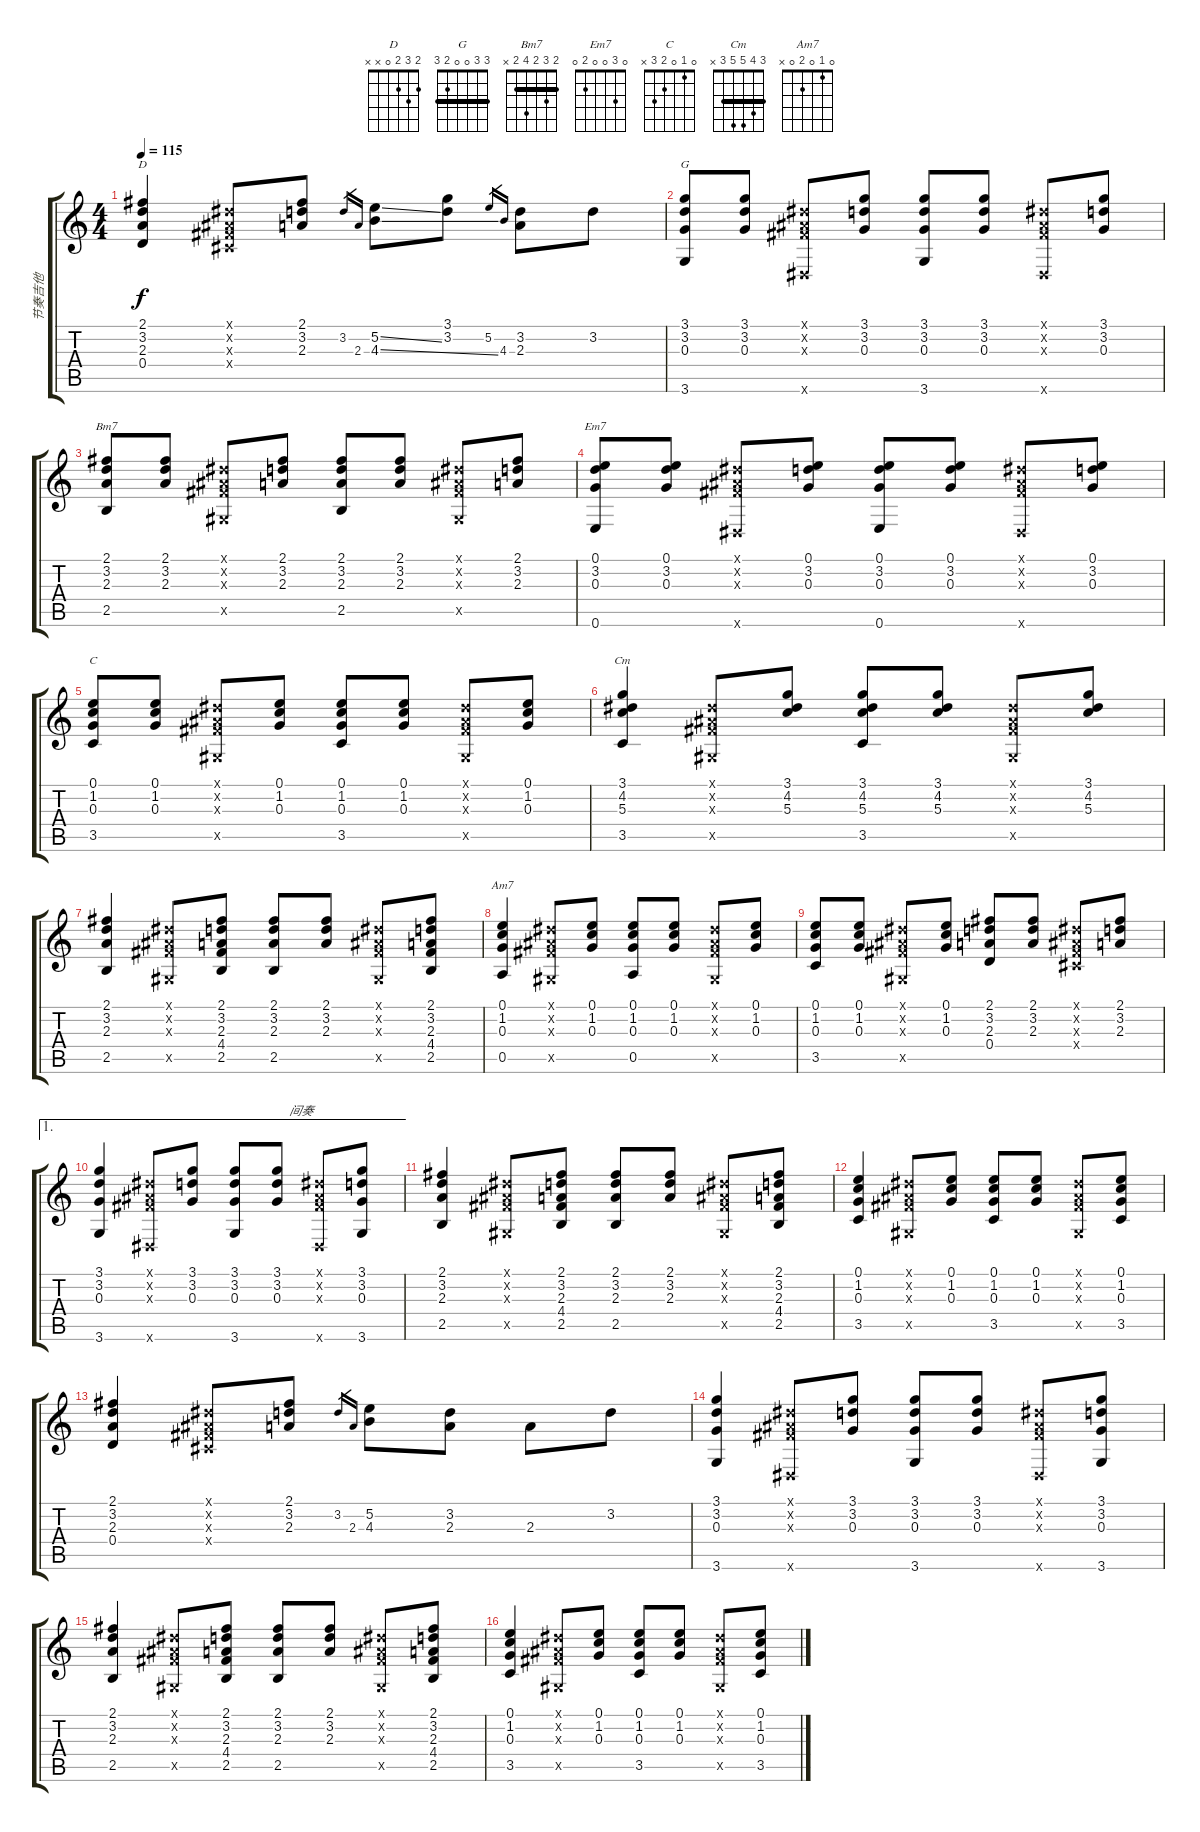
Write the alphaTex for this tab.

\track ("节奏吉他" "节奏吉他") {instrument acousticguitarnylon}
\staff {score tabs}
\tuning (E4 B3 G3 D3 A2 E2) {hide}
\chord ("D" 2 3 2 0 x x)
\chord ("G" 3 3 0 0 2 3) {barre 3}
\chord ("Bm7" 2 3 2 4 2 x) {barre 2}
\chord ("Em7" 0 3 0 0 2 0)
\chord ("C" 0 1 0 2 3 x)
\chord ("Cm" 3 4 5 5 3 x) {barre 3}
\chord ("Am7" 0 1 0 2 0 x)
\ts (4 4)
\tempo 115
\clef g2
\ks c
(2.1 3.2 2.3 0.4).4{ch "D" dy f} (-1.1{x} -1.2{x} -1.3{x} -1.4{x}).8 (2.1 3.2 2.3).8 3.2.16{gr} 2.3.16{gr} (5.2{ss} 4.3{ss}).8 (3.1 3.2).8 5.2.16{gr} 4.3.16{gr} (3.2 2.3).8 3.2.8 |
(3.1 3.2 0.3 3.6).8{ch "G"} (3.1 3.2 0.3).8 (-1.1{x} -1.2{x} -1.3{x} -1.6{x}).8 (3.1 3.2 0.3).8 (3.1 3.2 0.3 3.6).8 (3.1 3.2 0.3).8 (-1.1{x} -1.2{x} -1.3{x} -1.6{x}).8 (3.1 3.2 0.3).8 |
(2.1 3.2 2.3 2.5).8{ch "Bm7"} (2.1 3.2 2.3).8 (-1.1{x} -1.2{x} -1.3{x} -1.5{x}).8 (2.1 3.2 2.3).8 (2.1 3.2 2.3 2.5).8 (2.1 3.2 2.3).8 (-1.1{x} -1.2{x} -1.3{x} -1.5{x}).8 (2.1 3.2 2.3).8 |
(0.1 3.2 0.3 0.6).8{ch "Em7"} (0.1 3.2 0.3).8 (-1.1{x} -1.2{x} -1.3{x} -1.6{x}).8 (0.1 3.2 0.3).8 (0.1 3.2 0.3 0.6).8 (0.1 3.2 0.3).8 (-1.1{x} -1.2{x} -1.3{x} -1.6{x}).8 (0.1 3.2 0.3).8 |
(0.1 1.2 0.3 3.5).8{ch "C"} (0.1 1.2 0.3).8 (-1.1{x} -1.2{x} -1.3{x} -1.5{x}).8 (0.1 1.2 0.3).8 (0.1 1.2 0.3 3.5).8 (0.1 1.2 0.3).8 (-1.1{x} -1.2{x} -1.3{x} -1.5{x}).8 (0.1 1.2 0.3).8 |
(3.1 4.2 5.3 3.5).4{ch "Cm"} (-1.1{x} -1.2{x} -1.3{x} -1.5{x}).8 (3.1 4.2 5.3).8 (3.1 4.2 5.3 3.5).8 (3.1 4.2 5.3).8 (-1.1{x} -1.2{x} -1.3{x} -1.5{x}).8 (3.1 4.2 5.3).8 |
(2.1 3.2 2.3 2.5).4 (-1.1{x} -1.2{x} -1.3{x} -1.5{x}).8 (2.1 3.2 2.3 4.4 2.5).8 (2.1 3.2 2.3 2.5).8 (2.1 3.2 2.3).8 (-1.1{x} -1.2{x} -1.3{x} -1.5{x}).8 (2.1 3.2 2.3 4.4 2.5).8 |
(0.1 1.2 0.3 0.5).4{ch "Am7"} (-1.1{x} -1.2{x} -1.3{x} -1.5{x}).8 (0.1 1.2 0.3).8 (0.1 1.2 0.3 0.5).8 (0.1 1.2 0.3).8 (-1.1{x} -1.2{x} -1.3{x} -1.5{x}).8 (0.1 1.2 0.3).8 |
(0.1 1.2 0.3 3.5).8 (0.1 1.2 0.3).8 (-1.1{x} -1.2{x} -1.3{x} -1.5{x}).8 (0.1 1.2 0.3).8 (2.1 3.2 2.3 0.4).8 (2.1 3.2 2.3).8 (-1.1{x} -1.2{x} -1.3{x} -1.4{x}).8 (2.1 3.2 2.3).8 |
\ae 1
(3.1 3.2 0.3 3.6).4 (-1.1{x} -1.2{x} -1.3{x} -1.6{x}).8 (3.1 3.2 0.3).8 (3.1 3.2 0.3 3.6).8 (3.1 3.2 0.3).8{txt "    间奏"} (-1.1{x} -1.2{x} -1.3{x} -1.6{x}).8 (3.1 3.2 0.3 3.6).8 |
(2.1 3.2 2.3 2.5).4 (-1.1{x} -1.2{x} -1.3{x} -1.5{x}).8 (2.1 3.2 2.3 4.4 2.5).8 (2.1 3.2 2.3 2.5).8 (2.1 3.2 2.3).8 (-1.1{x} -1.2{x} -1.3{x} -1.5{x}).8 (2.1 3.2 2.3 4.4 2.5).8 |
(0.1 1.2 0.3 3.5).4 (-1.1{x} -1.2{x} -1.3{x} -1.5{x}).8 (0.1 1.2 0.3).8 (0.1 1.2 0.3 3.5).8 (0.1 1.2 0.3).8 (-1.1{x} -1.2{x} -1.3{x} -1.5{x}).8 (0.1 1.2 0.3 3.5).8 |
(2.1 3.2 2.3 0.4).4 (-1.1{x} -1.2{x} -1.3{x} -1.4{x}).8 (2.1 3.2 2.3).8 3.2.16{gr} 2.3.16{gr} (5.2 4.3).8 (3.2 2.3).8 2.3.8 3.2.8 |
(3.1 3.2 0.3 3.6).4 (-1.1{x} -1.2{x} -1.3{x} -1.6{x}).8 (3.1 3.2 0.3).8 (3.1 3.2 0.3 3.6).8 (3.1 3.2 0.3).8 (-1.1{x} -1.2{x} -1.3{x} -1.6{x}).8 (3.1 3.2 0.3 3.6).8 |
(2.1 3.2 2.3 2.5).4 (-1.1{x} -1.2{x} -1.3{x} -1.5{x}).8 (2.1 3.2 2.3 4.4 2.5).8 (2.1 3.2 2.3 2.5).8 (2.1 3.2 2.3).8 (-1.1{x} -1.2{x} -1.3{x} -1.5{x}).8 (2.1 3.2 2.3 4.4 2.5).8 |
(0.1 1.2 0.3 3.5).4 (-1.1{x} -1.2{x} -1.3{x} -1.5{x}).8 (0.1 1.2 0.3).8 (0.1 1.2 0.3 3.5).8 (0.1 1.2 0.3).8 (-1.1{x} -1.2{x} -1.3{x} -1.5{x}).8 (0.1 1.2 0.3 3.5).8
